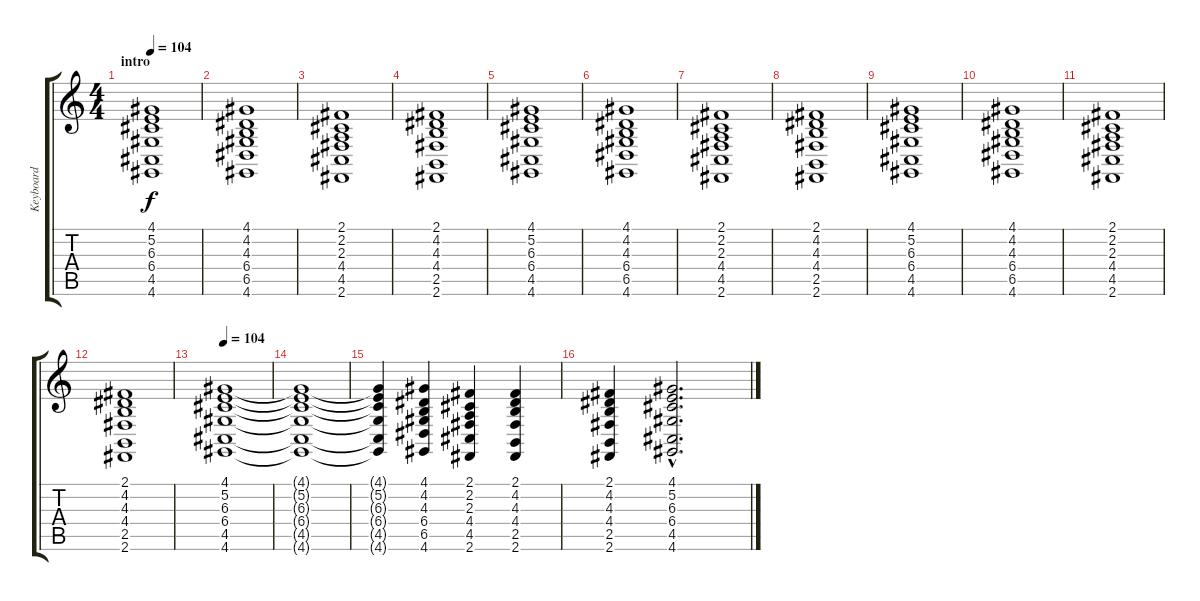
\track ("Keyboard" "Keyboard") {instrument pad2warm}
\staff {score tabs}
\tuning (E4 B3 G3 D3 A2 E2) {hide}
\ts (4 4)
\section ("" "intro")
\tempo 104
\clef g2
\ks c
(4.1 5.2 6.3 6.4 4.5 4.6).1{dy f instrument pad2warm} |
(4.1 4.2 4.3 6.4 6.5 4.6).1 |
(2.1 2.2 2.3 4.4 4.5 2.6).1 |
(2.1 4.2 4.3 4.4 2.5 2.6).1 |
(4.1 5.2 6.3 6.4 4.5 4.6).1 |
(4.1 4.2 4.3 6.4 6.5 4.6).1 |
(2.1 2.2 2.3 4.4 4.5 2.6).1 |
(2.1 4.2 4.3 4.4 2.5 2.6).1 |
(4.1 5.2 6.3 6.4 4.5 4.6).1 |
(4.1 4.2 4.3 6.4 6.5 4.6).1 |
(2.1 2.2 2.3 4.4 4.5 2.6).1 |
(2.1 4.2 4.3 4.4 2.5 2.6).1 |
\tempo 104
(4.1 5.2 6.3 6.4 4.5 4.6).1{volume 11} |
(4.1{t} 5.2{t} 6.3{t} 6.4{t} 4.5{t} 4.6{t}).1 |
(4.1{t} 5.2{t} 6.3{t} 6.4{t} 4.5{t} 4.6{t}).4 (4.1 4.2 4.3 6.4 6.5 4.6).4 (2.1 2.2 2.3 4.4 4.5 2.6).4 (2.1 4.2 4.3 4.4 2.5 2.6).4 |
(2.1 4.2 4.3 4.4 2.5 2.6).4 (4.1{hac} 5.2{hac} 6.3{hac} 6.4{hac} 4.5{hac} 4.6{hac}).2{d}
